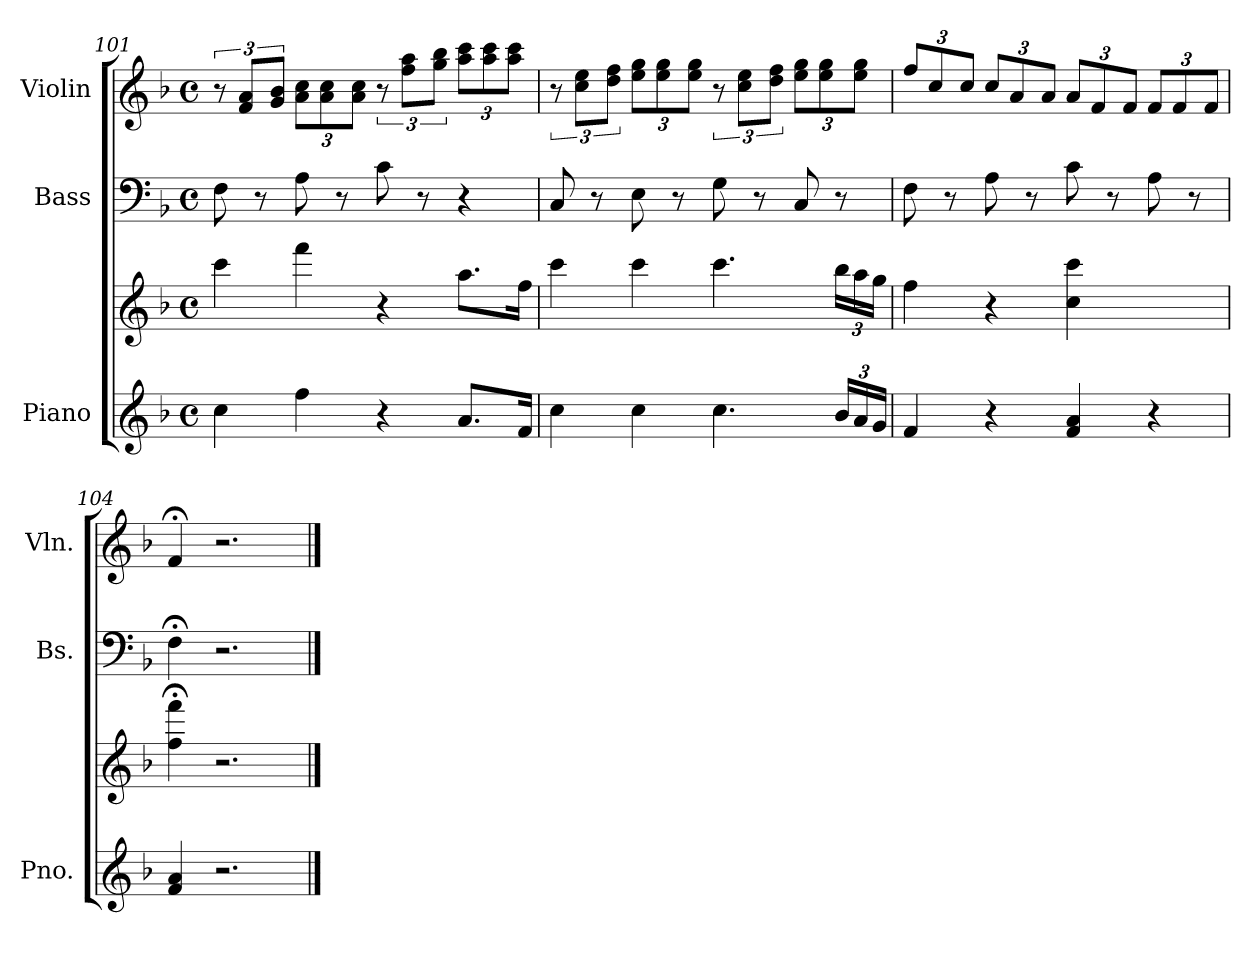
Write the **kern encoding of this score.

**kern	**kern	**kern	**kern
*part3	*part3	*part2	*part1
*staff4	*staff3	*staff2	*staff1
*I"Piano	*	*I"Bass	*I"Violin
*I'Pno.	*	*I'Bs.	*I'Vln.
!!LO:LB:g=z
*clefG2	*clefG2	*clefF4	*clefG2
*	*	*ITrd7c12	*
*k[b-]	*k[b-]	*k[b-]	*k[b-]
*F:	*F:	*F:	*F:
*M4/4	*M4/4	*M4/4	*M4/4
*met(c)	*met(c)	*met(c)	*met(c)
=101	=101	=101	=101
4cc\	4ccc\	8FF\	12r
.	.	.	12f/ 12a/L
.	.	8r	.
.	.	.	12g/ 12b-/J
4ff\	4fff\	8AA\	12a\ 12cc\L
.	.	.	12a\ 12cc\
.	.	8r	.
.	.	.	12a\ 12cc\J
4r	4r	8C\	12r
.	.	.	12ff\ 12aa\L
.	.	8r	.
.	.	.	12gg\ 12bb-\J
8.a/L	8.aa\L	4r	12aa\ 12ccc\L
.	.	.	12aa\ 12ccc\
.	.	.	12aa\ 12ccc\J
16f/Jk	16ff\Jk	.	.
=102	=102	=102	=102
4cc\	4ccc\	8CC/	12r
.	.	.	12cc\ 12ee\L
.	.	8r	.
.	.	.	12dd\ 12ff\J
4cc\	4ccc\	8EE\	12ee\ 12gg\L
.	.	.	12ee\ 12gg\
.	.	8r	.
.	.	.	12ee\ 12gg\J
4.cc\	4.ccc\	8GG\	12r
.	.	.	12cc\ 12ee\L
.	.	8r	.
.	.	.	12dd\ 12ff\J
.	.	8CC/	12ee\ 12gg\L
.	.	.	12ee\ 12gg\
24b-/LL	24bb-\LL	8r	.
24a/	24aa\	.	12ee\ 12gg\J
24g/JJ	24gg\JJ	.	.
=103	=103	=103	=103
4f/	4ff\	8FF\	12ff/L
.	.	.	12cc/
.	.	8r	.
.	.	.	12cc/J
4r	4r	8AA\	12cc/L
.	.	.	12a/
.	.	8r	.
.	.	.	12a/J
4f/ 4a/	4cc\ 4ccc\	8C\	12a/L
.	.	.	12f/
.	.	8r	.
.	.	.	12f/J
4r	4ryy	8AA\	12f/L
.	.	.	12f/
.	.	8r	.
.	.	.	12f/J
=104	=104	=104	=104
4f/ 4a/	4ff\;< 4fff\;<	4FF;<\	4f;</
2.r	2.r	2.r	2.r
==	==	==	==
*-	*-	*-	*-
